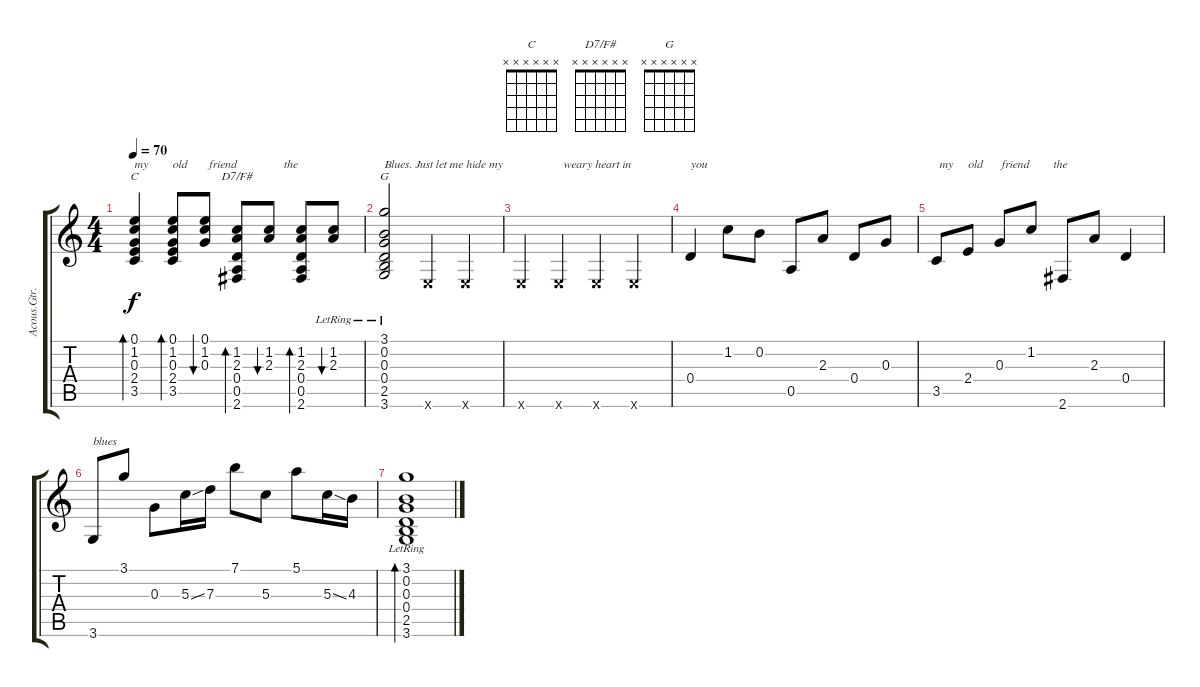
\track ("Acous.Gtr." "Acous.Gtr.") {instrument acousticguitarsteel}
\staff {score tabs}
\tuning (E4 B3 G3 D3 A2 E2) {hide}
\chord ("C" x x x x x x) {firstfret 0}
\chord ("D7/F#" x x x x x x) {firstfret 0}
\chord ("G" x x x x x x) {firstfret 0}
\ts (4 4)
\tempo 70
\clef g2
\ks c
(0.1 1.2 0.3 2.4 3.5).4{bd 60 ch "C" txt "my" dy f} (0.1 1.2 0.3 2.4 3.5).8{bd 60 txt "old       friend"} (0.1 1.2 0.3).8{bu 60} (1.2 2.3 0.4 0.5 2.6).8{bd 60 ch "D7/F#"} (1.2 2.3).8{bu 60 txt "     the   "} (1.2 2.3 0.4 0.5 2.6).8{bd 60} (1.2{lr} 2.3{lr}).8{bu 60} |
(3.1 0.2 0.3{lr} 0.4{lr} 2.5 3.6).2{ch "G" txt "Blues. Just let me hide my"} 0.6{x}.4 0.6{x}.4 |
0.6{x}.4{txt "              weary heart in    "} 0.6{x}.4 0.6{x}.4 0.6{x}.4 |
0.4.4{txt "you"} 1.2.8 0.2.8 0.5.8 2.3.8 0.4.8 0.3.8 |
3.5.8{txt " my     old      friend        the"} 2.4.8 0.3.8 1.2.8 2.6.8 2.3.8 0.4.4 |
3.6.8{txt "blues"} 3.1.8 0.3.8 5.3{ss}.16 7.3.16 7.1.8 5.3.8 5.1.8 5.3{ss}.16 4.3.16 |
(3.1 0.2 0.3{lr} 0.4 2.5 3.6).1{bd 60}
